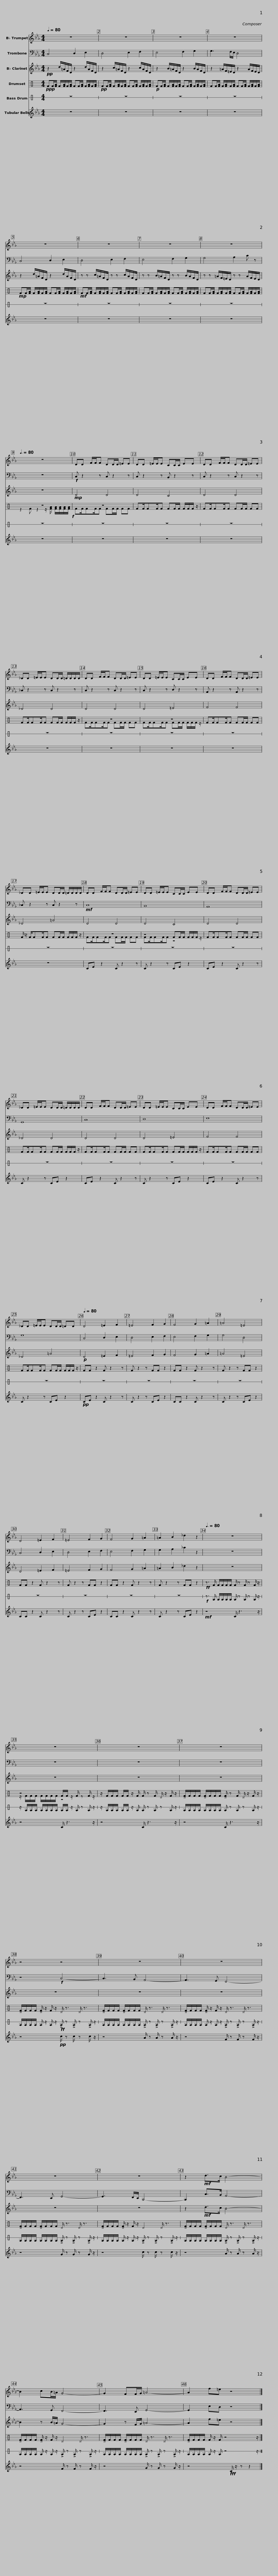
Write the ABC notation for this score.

X:1
%%score 1 2 3 ( 4 5 ) 6 7
L:1/8
Q:1/4=80
M:4/4
I:linebreak $
K:Eb
V:1 treble transpose=-2
V:2 bass
V:3 treble transpose=-2
V:4 perc
K:none
V:5 perc
K:none
V:6 perc stafflines=1
K:none
V:7 treble
V:1
[K:Eb] z8 | z8 |$ z8 | z8 | z8 |$ %5
 z8 | z8 | z8 |$[Q:3/8=80] z8 | DD F/F/F DD/D/ =EE | %10
 DD =E/E/E CC/C/ EE |$ DD F/F/F DD/D/ =EE | _DD =E/E/E DD/D/ =D/D/D/D/ | DD F/F/F DD/D/ =EE |$ DD =E/E/E CC/C/ EE | %15
 DD F/F/F DD/D/ =EE | _DD =E/E/E DD/D/ =D/D/D/D/ |$ DD F/F/F DD/D/ =EE | DD =E/E/E CC/C/ EE | DD F/F/F DD/D/ =EE |$ %20
 _DD =E/E/E DD/D/ =D/D/D/D/ | DD F/F/F DD/D/ =EE | DD =E/E/E CC/C/ EE |$ DD F/F/F DD/D/ =EE | _DD =E/E/E DD/D/ =DD | %25
[Q:1/4=80] D4 =E2 F2 | =E4 F2 G2 |$ F4 G2 =A2 | =A4 =E4 | D4 =E2 F2 | %30
 =E4 F2 G2 | F4 G2 =A2 |$ =A2 B2 _d2 z2 |[Q:3/8=80] z8 | z8 |$ %35
 z8 | z8 |$ z4 z4 | z8 |$ z8 | %40
 z8 |$ z8 | z2!mf! d>c B4- |$ B2 cB/=A/ G4- | G2 FF/G/ =A4- |$ %45
 A2 f=e z4 |] %46
V:2
 C,4 D,2 E,2 | D,4 E,2 F,2 |$ E,4 F,2 G,2 | G,3 F,/E,/ D,4 | C,4 D,2 E,2 |$ %5
 D,4 E,2 F,2 | E,4 F,2 G,2 | G,4 A,2 C z |$ z8 |!f! C, z2 z C, z2 z | %10
 C, z2 z B,, z2 z |$ C, z2 z C, z2 z | _C, z2 z C, z2 z | C, z2 z C, z2 z |$ C, z2 z D, z2 z | %15
 A,, z2 z A,, z2 z | _C, z2 z C, z2 z |$!mf! C,8 | B,,8 | A,,8 |$ %20
 G,,8 | C,8 | D,8 |$ E,8 | G,8 | %25
 C,4 D,2 E,2 | D,4 E,2 F,2 |$ E,4 F,2 G,2 | G,4 D,4 | C,4 D,2 E,2 | %30
 D,4 E,2 F,2 | E,4 F,2 G,2 |$ G,2 A,2 _C2 z2 | z8 | z8 |$ %35
 z8 | z8 |$ z4!f! C,4- | C,3 B,, A,,4- |$ A,,3 G,, F,,4- | %40
 F,,3 E,, G,,4- |$ G,,3 F,,/E,,/ C,,4- | C,,2 C,>B,, A,,4- |$ A,,3 G,, F,,4- | F,,3 E,, G,,4- |$ %45
 G,,2 E,D, z4 |] %46
V:3
!pp! z2 d/=A/F/D/ z2 d/A/F/D/ | z2 c/=A/F/D/ z2 c/A/F/D/ |$ z2 B/=A/F/D/ z2 B/A/F/D/ | z2 =A/F/=E/D/ z2 A/F/E/D/ | z2 d/=A/F/D/ z2 d/A/F/D/ |$ %5
 z z c/=A/F/D/ z z c/A/F/D/ | z z B/=A/F/D/ z z B/A/F/D/ | z z =A/F/=E/D/ z z A/F/E/D/ |$ z8 |!mp! D4 D4 | %10
 D4 C4 |$ D4 D4 | _D4 D4 | D4 D4 |$ D4 =E4 | %15
 F4 F4 | _D4 =A4 |$ D4 D4 | D4 C4 | D4 D4 |$ %20
 _D4 D4 | D4 D4 | D4 =E4 |$ F4 F4 | _D4 =A4 | %25
!p! D4 =E2 F2 | =E4 F2 G2 |$ F4 G2 =A2 | =A4 =E4 | D4 =E2 F2 | %30
 =E4 F2 G2 | F4 G2 =A2 |$ =A2 B2 _d2 z2 | z8 | z8 |$ %35
 z8 | z8 |$ z8 | z8 |$ z8 | %40
 z8 |$ z8 | z2!mf! d>c B4- |$ B2 z B/=A/ G4- | G2 z F/G/ =A4- |$ %45
 A2 f=e z4 |] %46
V:4
[K:C]!ppp! FF/[FA]/ F/[FA]/F/[FA]/ FF/[FA]/ F/[FA]/F/[FA]/ |!pp! FF/[FA]/ F/[FA]/F/[FA]/ FF/[FA]/ F/[FA]/F/[FA]/ |$!p! FF/[FA]/ F/[FA]/F/[FA]/ FF/[FA]/ F/[FA]/F/[FA]/ | FF/[FA]/ F/[FA]/F/[FA]/ FF/[FA]/ F/[FA]/F/[FA]/ |!mp! FF/[FA]/ F/[FA]/F/[FA]/ FF/[FA]/ F/[FA]/F/[FA]/ |$ %5
!mf! FF/[FA]/ F/[FA]/F/[FA]/ FF/[FA]/ F/[FA]/F/[FA]/ | FF/[FA]/ F/[FA]/F/[FA]/ FF/[FA]/ F/[FA]/F/[FA]/ | FF/[FA]/ F/[FA]/F/[FA]/ FF/[FA]/ F/[FA]/F/[FA]/ |$ z8!f! | z8 | %10
 FF/FF/F FF/F/ F/F/F/ z/ |$ FF/FF/F FF/F/ FF | FF/FF/F FF/F/ F/F/F/ z/ | z8 |$ z8 | %15
 FF/FF/F FF/F/ FF | F/ z/ F/FF/F FF/F/ F/F/F/ z/ |$ z8 | z4 FF/F/ F/F/F/ z/ | FF/FF/F FF/F/ FF |$ %20
 FF/FF/F FF/F/ F/F/F/ z/ | FF/FF/F FF/F/ FF | FF/FF/F FF/F/ F/F/F/ z/ |$ FF/FF/F FF/F/ FF | FF/FF/F FF/F/ F/F/F/ z/ | %25
 FF z2 F z2 z | F z2 z FF z2 |$ FF z2 F z2 z | F z2 z FF z2 | FF z2 F z2 z | %30
 F z2 z FF z2 | FF z2 F z2 z |$ F z2 z FF z2 |!ff! z3/2 F/ F/F/F/F/ F/ z F/ z F/ z/ | z4 F/F/ z/ F/ z F/ z/ |$ %35
 z/ F/F/F/ F/F/ z/ F/ F/ z F/ ^D/ z/ F/ z/ | [^DF]/F/F/F/ [^DF]/F/F/F/ [^DF]/ z F/ ^D/ z/ F/ z/ |$ [^DF]/F/F/F/ [^DF]/ z/ F/ z/ ^D/ z3/2 ^D/ z3/2 | [^DF]/F/F/F/ [^DF]/F/F/F/ ^D/ z3/2 ^D/ z3/2 |$ [^DF]/F/F/F/ [^DF]/ z/ F/ z/ ^D/ z3/2 ^D/ z3/2 | %40
 [^DF]/F/F/F/ [^DF]/F/F/F/ ^D/ z3/2 ^D/ z3/2 |$ [^DF]/F/F/F/ [^DF]/ z/ F/ z/ ^D2 ^D/ z3/2 | [^DF]/F/F/F/ [^DF]/F/F/F/ ^D/ z3/2 ^D/ z3/2 |$ [^DF]/F/F/F/ [^DF]/ z/ F/ z/ ^D2 ^D/ z3/2 | [^DF]/F/F/F/ [^DF]/F/F/F/ ^D/ z3/2 ^D/ z3/2 |$ %45
 [^DF]/F/F/F/ F/ z/ F/ z4 z/ |] %46
V:5
[K:C] x8 | x8 |$ x8 | x8 | x8 |$ %5
 x8 | x8 | x8 |$ z2 F z2 z/ [FA]/ [FA]/[FA]/[FA]/[FA]/ | FF/FF/F FF/F/ FF | %10
 x8 |$ x8 | x8 | FF/FF/F FF/F/ FF |$ FF/FF/F FF/F/ F/F/F/ z/ | %15
 x8 | x8 |$ FF/FF/F FF/F/ FF | FF/FF/F z4 | x8 |$ %20
 x8 | x8 | x8 |$ x8 | x8 | %25
 x8 | x8 |$ x8 | x8 | x8 | %30
 x8 | x8 |$ x8 | x8 | z/ F/F/F/ F/F/F/F/ z4 |$ %35
 x8 | x8 |$ x8 | x8 |$ x8 | %40
 x8 |$ x8 | x8 |$ x8 | x8 |$ %45
 x8 |] %46
V:6
[K:C] z8 | z8 |$ z8 | z8 | z8 |$ %5
 z8 | z8 | z8 |$ z8 | z8 | %10
 z8 |$ z8 | z8 | z8 |$ z8 | %15
 z8 | z8 |$ z8 | z8 | z8 |$ %20
 z8 | z8 | z8 |$ z8 | z8 | %25
 z8 | z8 |$ z8 | z8 | z8 | %30
 z8 | z8 |$ z8 |!f! z3/2 E/ E/E/E/E/ E/ z E/ z E/ z/ | z/ E/E/E/ E/E/E/E/ E/E/ z/ E/ z E/ z/ |$ %35
 z/ E/E/E/ E/E/ z/ E/ E/ z E/ z E/ z/ | E/E/E/E/ E/E/E/E/ E/ z E/ z E/ z/ |$ E/E/E/E/ E/ z/ E/ z/!ff! !>!E/ z !>!E/ z !>!E/ z/ | E/E/E/E/ E/E/E/E/ !>!E/ z !>!E/ z !>!E/ z/ |$ E/E/E/E/ E/ z/ E/ z/ !>!E/ z !>!E/ z !>!E/ z/ | %40
 E/E/E/E/ E/E/E/E/ !>!E/ z !>!E/ z !>!E/ z/ |$ E/E/E/E/ E/ z/ E/ z/ !>!E/ z !>!E/ z !>!E/ z/ | E/E/E/E/ E/E/E/E/ !>!E/ z !>!E/ z !>!E/ z/ |$ E/E/E/E/ E/ z/ E/ z/ !>!E/ z !>!E/ z !>!E/ z/ | E/E/E/E/ E/E/E/E/ !>!E/ z !>!E/ z !>!E/ z/ |$ %45
 E/E/E/E/ E/ z/ E/ z4 z/ |] %46
V:7
 z8 | z8 |$ z8 | z8 | z8 |$ %5
 z8 | z8 | z8 |$ z8 | z8 | %10
 z8 |$ z8 | z8 | z8 |$ z8 | %15
 z8 | z8 |$ CE z2 C z2 z | C z2 z CE z2 | CE z2 C z2 z |$ %20
 C z2 z CE z2 | CE z2 C z2 z | C z2 z CE z2 |$ CE z2 C z2 z | C z2 z CE z2 | %25
!pp! CE z2 C z2 z | C z2 z CE z2 |$ CC z2 C z2 z | C z2 z CE z2 | CC z2 C z2 z | %30
 C z2 z CE z2 | CC z2 C z2 z |$ C z2 z CE z2 |!mf! z4 C/ z3 z/ | z4 C/ z3 z/ |$ %35
 z4 C/ z3 z/ | z4 C/ z3 z/ |$ z4!pp! c/ z c/ z c/ z/ | z4 A/ z A/ z A/ z/ |$ z4 F/ z F/ z F/ z/ | %40
 z4 G/ z G/ z G/ z/ |$ z4 c/ z c/ z c/ z/ | z4 A/ z A/ z A/ z/ |$ z4 F/ z F/ z F/ z/ | z4 G/ z G/ z G/ z/ |$ %45
 z4!fff! C/ z/ z z2 |] %46
